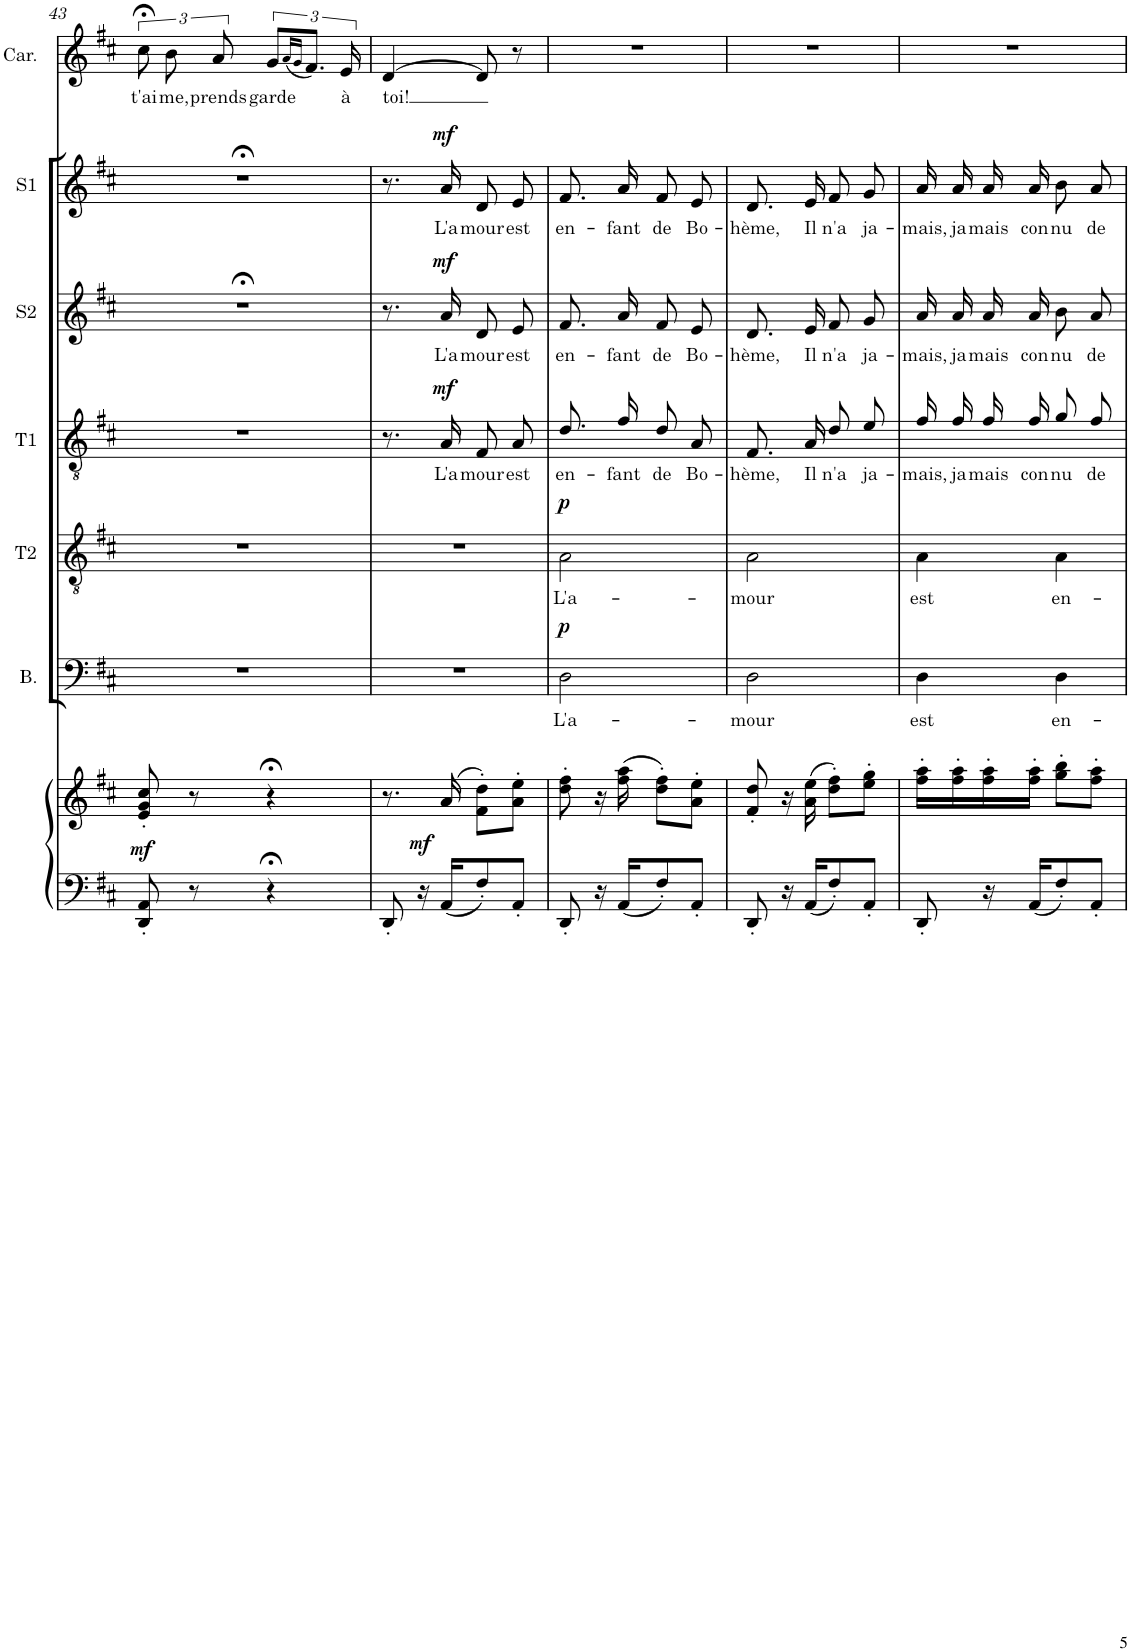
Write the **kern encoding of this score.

**kern	**kern	**dynam	**kern	**text	**dynam	**kern	**text	**dynam	**kern	**text	**dynam	**kern	**text	**dynam	**kern	**text	**dynam	**kern	**text
*part7	*part7	*part7	*part6	*part6	*part6	*part5	*part5	*part5	*part4	*part4	*part4	*part3	*part3	*part3	*part2	*part2	*part2	*part1	*part1
*staff8	*staff7	*staff7/8	*staff6	*staff6	*staff6	*staff5	*staff5	*staff5	*staff4	*staff4	*staff4	*staff3	*staff3	*staff3	*staff2	*staff2	*staff2	*staff1	*staff1
*I"Midi_1	*	*	*I"Basse	*	*	*I"Ténor 2	*	*	*I"Ténor 1	*	*	*I"Soprano 2	*	*	*I"Soprano 1	*	*	*I"Carmen	*
*	*	*	*I'B.	*	*	*I'T2	*	*	*I'T1	*	*	*I'S2	*	*	*I'S1	*	*	*I'Car.	*
!!LO:PB:g=z
*clefF4	*clefG2	*	*clefF4	*	*	*clefGv2	*	*	*clefGv2	*	*	*clefG2	*	*	*clefG2	*	*	*clefG2	*
*k[f#c#]	*k[f#c#]	*	*k[f#c#]	*	*	*k[f#c#]	*	*	*k[f#c#]	*	*	*k[f#c#]	*	*	*k[f#c#]	*	*	*k[f#c#]	*
*M2/4	*M2/4	*	*M2/4	*	*	*M2/4	*	*	*M2/4	*	*	*M2/4	*	*	*M2/4	*	*	*M2/4	*
=43	=43	=43	=43	=43	=43	=43	=43	=43	=43	=43	=43	=43	=43	=43	=43	=43	=43	=43	=43
!	!	!LO:DY:b	!	!	!	!	!	!	!	!	!	!	!	!	!	!	!	!	!LO:LY:b
8DD/' 8AA/'	8e/' 8g/' 8cc#/'	mf	2r	.	.	2r	.	.	2r	.	.	2r;<	.	.	2r;<	.	.	12cc#;<\	t'ai-
!	!	!	!	!	!	!	!	!	!	!	!	!	!	!	!	!	!	!	!LO:LY:b
.	.	.	.	.	.	.	.	.	.	.	.	.	.	.	.	.	.	12b\	-me,
8r	8r	.	.	.	.	.	.	.	.	.	.	.	.	.	.	.	.	.	.
!	!	!	!	!	!	!	!	!	!	!	!	!	!	!	!	!	!	!	!LO:LY:b
.	.	.	.	.	.	.	.	.	.	.	.	.	.	.	.	.	.	12a/	prends
!	!	!	!	!	!	!	!	!	!	!	!	!	!	!	!	!	!	!	!LO:LY:b
4r;<	4r;<	.	.	.	.	.	.	.	.	.	.	.	.	.	.	.	.	12g/L	garde
.	.	.	.	.	.	.	.	.	.	.	.	.	.	.	.	.	.	(16qa/LL	.
.	.	.	.	.	.	.	.	.	.	.	.	.	.	.	.	.	.	16qg/JJ	.
.	.	.	.	.	.	.	.	.	.	.	.	.	.	.	.	.	.	12.f#/J)	.
!	!	!	!	!	!	!	!	!	!	!	!	!	!	!	!	!	!	!	!LO:LY:b
.	.	.	.	.	.	.	.	.	.	.	.	.	.	.	.	.	.	24e/	à
=44	=44	=44	=44	=44	=44	=44	=44	=44	=44	=44	=44	=44	=44	=44	=44	=44	=44	=44	=44
!	!	!	!	!	!	!	!	!	!	!	!	!	!	!	!	!	!	!	!LO:LY:b
*	*^	*	*	*	*	*	*	*	*	*	*	*	*	*	*	*	*	*	*
8DD'/	8.r	8ryy	.	2r	.	.	2r	.	.	8.r	.	.	8.r	.	.	8.r	.	.	[>4d/	toi!
!	!	!	!LO:DY:b	!	!	!	!	!	!	!	!	!	!	!	!	!	!	!	!	!
16r	.	4.ryy	mf	.	.	.	.	.	.	.	.	.	.	.	.	.	.	.	.	.
!	!	!	!	!	!	!	!	!	!	!	!LO:LY:b	!LO:DY:a	!	!LO:LY:b	!LO:DY:a	!	!LO:LY:b	!LO:DY:a	!	!
16AA/KL	(>16a/	.	.	.	.	.	.	.	.	16A/	L'a-	mf	16a/	L'a-	mf	16a/	L'a-	mf	.	.
!	!	!	!	!	!	!	!	!	!	!	!LO:LY:b	!	!	!LO:LY:b	!	!	!LO:LY:b	!	!	!
8F#'/	8f#\' 8dd\'L)	.	.	.	.	.	.	.	.	8F#/L	-mour	.	8d/L	-mour	.	8d/L	-mour	.	8d/]	.
!	!	!	!	!	!	!	!	!	!	!	!LO:LY:b	!	!	!LO:LY:b	!	!	!LO:LY:b	!	!	!
8AA'/J	8a\' 8ee\'J	.	.	.	.	.	.	.	.	8A/J	est	.	8e/J	est	.	8e/J	est	.	8r	.
=45	=45	=45	=45	=45	=45	=45	=45	=45	=45	=45	=45	=45	=45	=45	=45	=45	=45	=45	=45	=45
!	!	!	!	!	!LO:LY:b	!LO:DY:a	!	!LO:LY:b	!LO:DY:a	!	!LO:LY:b	!	!	!LO:LY:b	!	!	!LO:LY:b	!	!	!
*	*v	*v	*	*	*	*	*	*	*	*	*	*	*	*	*	*	*	*	*	*
8DD'/	8dd\' 8ff#\'	.	2D\	L'a-	p	2A\	L'a-	p	8.d/L	en-	.	8.f#/L	en-	.	8.f#/L	en-	.	2r	.
16r	16r	.	.	.	.	.	.	.	.	.	.	.	.	.	.	.	.	.	.
!	!	!	!	!	!	!	!	!	!	!LO:LY:b	!	!	!LO:LY:b	!	!	!LO:LY:b	!	!	!
16AA/KL	(>16ff#\ 16aa\	.	.	.	.	.	.	.	16f#/Jk	-fant	.	16a/Jk	-fant	.	16a/Jk	-fant	.	.	.
!	!	!	!	!	!	!	!	!	!	!LO:LY:b	!	!	!LO:LY:b	!	!	!LO:LY:b	!	!	!
8F#'/	8dd\' 8ff#\'L)	.	.	.	.	.	.	.	8d/L	de	.	8f#/L	de	.	8f#/L	de	.	.	.
!	!	!	!	!	!	!	!	!	!	!LO:LY:b	!	!	!LO:LY:b	!	!	!LO:LY:b	!	!	!
8AA'/J	8a\' 8ee\'J	.	.	.	.	.	.	.	8A/J	Bo-	.	8e/J	Bo-	.	8e/J	Bo-	.	.	.
=46	=46	=46	=46	=46	=46	=46	=46	=46	=46	=46	=46	=46	=46	=46	=46	=46	=46	=46	=46
!	!	!	!	!LO:LY:b	!	!	!LO:LY:b	!	!	!LO:LY:b	!	!	!LO:LY:b	!	!	!LO:LY:b	!	!	!
8DD'/	8f#/' 8dd/'	.	2D\	-mour	.	2A\	-mour	.	8.F#/L	-hème,	.	8.d/L	-hème,	.	8.d/L	-hème,	.	2r	.
16r	16r	.	.	.	.	.	.	.	.	.	.	.	.	.	.	.	.	.	.
!	!	!	!	!	!	!	!	!	!	!LO:LY:b	!	!	!LO:LY:b	!	!	!LO:LY:b	!	!	!
16AA/KL	(>16a\ 16ee\	.	.	.	.	.	.	.	16A/Jk	Il	.	16e/Jk	Il	.	16e/Jk	Il	.	.	.
!	!	!	!	!	!	!	!	!	!	!LO:LY:b	!	!	!LO:LY:b	!	!	!LO:LY:b	!	!	!
8F#'/	8dd\' 8ff#\'L)	.	.	.	.	.	.	.	8d/L	n'a	.	8f#/L	n'a	.	8f#/L	n'a	.	.	.
!	!	!	!	!	!	!	!	!	!	!LO:LY:b	!	!	!LO:LY:b	!	!	!LO:LY:b	!	!	!
8AA'/J	8ee\' 8gg\'J	.	.	.	.	.	.	.	8e/J	ja-	.	8g/J	ja-	.	8g/J	ja-	.	.	.
=47	=47	=47	=47	=47	=47	=47	=47	=47	=47	=47	=47	=47	=47	=47	=47	=47	=47	=47	=47
!	!	!	!	!LO:LY:b	!	!	!LO:LY:b	!	!	!LO:LY:b	!	!	!LO:LY:b	!	!	!LO:LY:b	!	!	!
8DD'/	16ff#\' 16aa\'LL	.	4D\	est	.	4A\	est	.	16f#/LL	mais,	.	16a/LL	-mais,	.	16a/LL	-mais,	.	2r	.
!	!	!	!	!	!	!	!	!	!	!LO:LY:b	!	!	!LO:LY:b	!	!	!LO:LY:b	!	!	!
.	16ff#\' 16aa\'	.	.	.	.	.	.	.	16f#/J	ja-	.	16a/J	ja-	.	16a/J	ja-	.	.	.
!	!	!	!	!	!	!	!	!	!	!LO:LY:b	!	!	!LO:LY:b	!	!	!LO:LY:b	!	!	!
16r	16ff#\' 16aa\'	.	.	.	.	.	.	.	16f#/L	-mais	.	16a/L	-mais	.	16a/L	-mais	.	.	.
!	!	!	!	!	!	!	!	!	!	!LO:LY:b	!	!	!LO:LY:b	!	!	!LO:LY:b	!	!	!
16AA/KL	16ff#\' 16aa\'JJ	.	.	.	.	.	.	.	16f#/JJ	con-	.	16a/JJ	con-	.	16a/JJ	con-	.	.	.
!	!	!	!	!LO:LY:b	!	!	!LO:LY:b	!	!	!LO:LY:b	!	!	!LO:LY:b	!	!	!LO:LY:b	!	!	!
8F#'/	8gg\' 8bb\'L	.	4D\	en-	.	4A\	en-	.	8g/L	-nu	.	8b/L	-nu	.	8b/L	-nu	.	.	.
!	!	!	!	!	!	!	!	!	!	!LO:LY:b	!	!	!LO:LY:b	!	!	!LO:LY:b	!	!	!
8AA'/J	8ff#\' 8aa\'J	.	.	.	.	.	.	.	8f#/J	de	.	8a/J	de	.	8a/J	de	.	.	.
=	=	=	=	=	=	=	=	=	=	=	=	=	=	=	=	=	=	=	=
*-	*-	*-	*-	*-	*-	*-	*-	*-	*-	*-	*-	*-	*-	*-	*-	*-	*-	*-	*-
